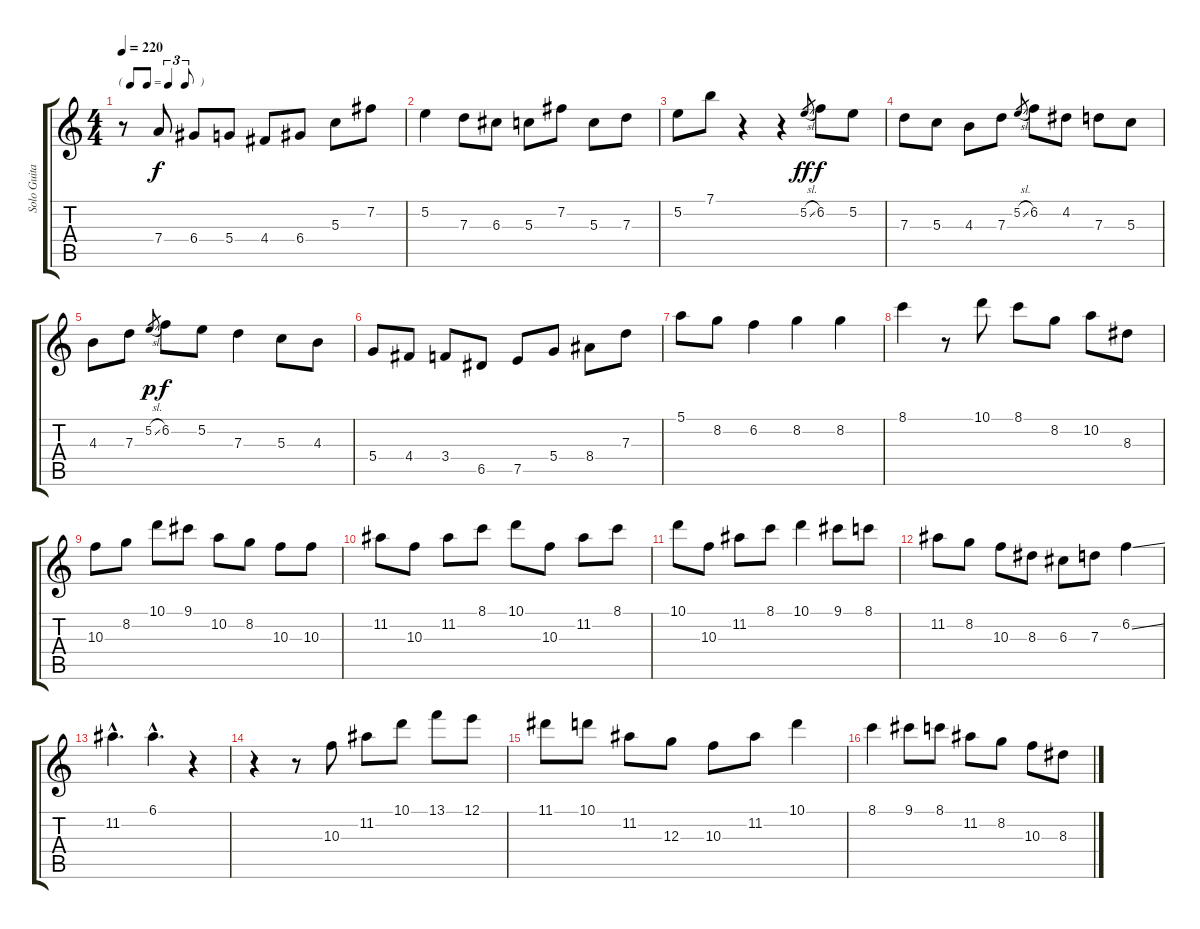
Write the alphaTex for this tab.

\track ("Solo Guitar" "Solo Guita") {instrument electricguitarjazz}
\staff {score tabs}
\tuning (E4 B3 G3 D3 A2 E2) {hide}
\ts (4 4)
\tf triplet8th
\tempo 220
\clef g2
\ks c
r.8{dy f} 7.4.8 6.4.8 5.4.8 4.4.8 6.4.8 5.3.8 7.2.8 |
5.2.4 7.3.8 6.3.8 5.3.8 7.2.8 5.3.8 7.3.8 |
5.2.8 7.1.8 r.4 r.4 5.2{sl}.8{gr dy ff} 6.2.8{dy f} 5.2.8 |
7.3.8 5.3.8 4.3.8 7.3.8 5.2{sl}.8{gr} 6.2.8 4.2.8 7.3.8 5.3.8 |
4.3.8 7.3.8 5.2{sl}.8{gr dy p} 6.2.8{dy f} 5.2.8 7.3.4 5.3.8 4.3.8 |
5.4.8 4.4.8 3.4.8 6.5.8 7.5.8 5.4.8 8.4.8 7.3.8 |
5.1.8 8.2.8 6.2.4 8.2.4 8.2.4 |
8.1.4 r.8 10.1.8 8.1.8 8.2.8 10.2.8 8.3.8 |
10.3.8 8.2.8 10.1.8 9.1.8 10.2.8 8.2.8 10.3.8 10.3.8 |
11.2.8 10.3.8 11.2.8 8.1.8 10.1.8 10.3.8 11.2.8 8.1.8 |
10.1.8 10.3.8 11.2.8 8.1.8 10.1.4 9.1.8 8.1.8 |
11.2.8 8.2.8 10.3.8 8.3.8 6.3.8 7.3.8 6.2{ss}.4 |
11.2{hac}.4{d} 6.1{hac}.4{d} r.4 |
r.4 r.8 10.3.8 11.2.8 10.1.8 13.1.8 12.1.8 |
11.1.8 10.1.8 11.2.8 12.3.8 10.3.8 11.2.8 10.1.4 |
8.1.4 9.1.8 8.1.8 11.2.8 8.2.8 10.3.8 8.3.8
